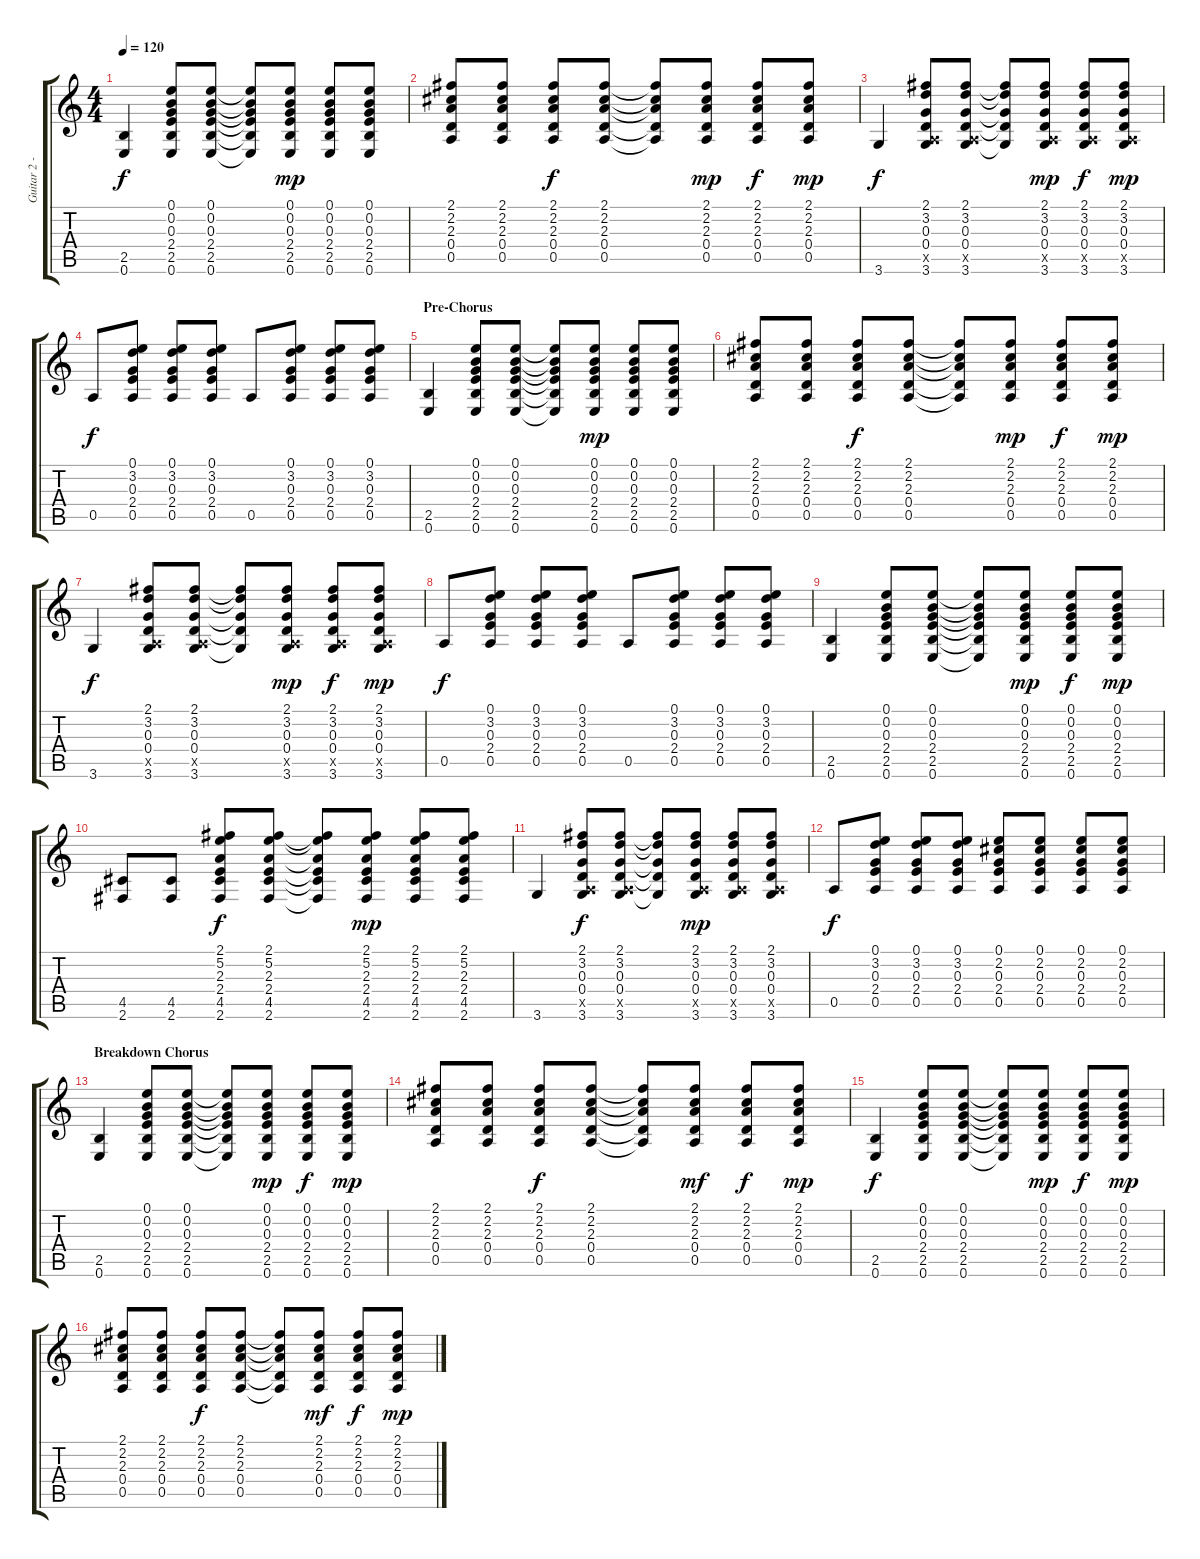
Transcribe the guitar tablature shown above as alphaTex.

\track ("Guitar 2 - Michelle Branch" "Guitar 2 -") {instrument acousticguitarnylon}
\staff {score tabs}
\tuning (E4 B3 G3 D3 A2 E2) {hide}
\ts (4 4)
\tempo 120
\clef g2
\ks c
(2.5 0.6).4{dy f} (0.1 0.2 0.3 2.4 2.5 0.6).8 (0.1 0.2 0.3 2.4 2.5 0.6).8 (0.1{t} 0.2{t} 0.3{t} 2.4{t} 2.5{t} 0.6{t}).8 (0.1 0.2 0.3 2.4 2.5 0.6).8{dy mp} (0.1 0.2 0.3 2.4 2.5 0.6).8 (0.1 0.2 0.3 2.4 2.5 0.6).8 |
(2.1 2.2 2.3 0.4 0.5).8 (2.1 2.2 2.3 0.4 0.5).8 (2.1 2.2 2.3 0.4 0.5).8{dy f} (2.1 2.2 2.3 0.4 0.5).8 (2.1{t} 2.2{t} 2.3{t} 0.4{t} 0.5{t}).8 (2.1 2.2 2.3 0.4 0.5).8{dy mp} (2.1 2.2 2.3 0.4 0.5).8{dy f} (2.1 2.2 2.3 0.4 0.5).8{dy mp} |
3.6.4{dy f} (2.1 3.2 0.3 0.4 0.5{x} 3.6).8 (2.1 3.2 0.3 0.4 0.5{x} 3.6).8 (2.1{t} 3.2{t} 0.3{t} 0.4{t} 3.6{t}).8 (2.1 3.2 0.3 0.4 0.5{x} 3.6).8{dy mp} (2.1 3.2 0.3 0.4 0.5{x} 3.6).8{dy f} (2.1 3.2 0.3 0.4 0.5{x} 3.6).8{dy mp} |
0.5.8{dy f} (0.1 3.2 0.3 2.4 0.5).8 (0.1 3.2 0.3 2.4 0.5).8 (0.1 3.2 0.3 2.4 0.5).8 0.5.8 (0.1 3.2 0.3 2.4 0.5).8 (0.1 3.2 0.3 2.4 0.5).8 (0.1 3.2 0.3 2.4 0.5).8 |
\section ("" "Pre-Chorus")
(2.5 0.6).4 (0.1 0.2 0.3 2.4 2.5 0.6).8 (0.1 0.2 0.3 2.4 2.5 0.6).8 (0.1{t} 0.2{t} 0.3{t} 2.4{t} 2.5{t} 0.6{t}).8 (0.1 0.2 0.3 2.4 2.5 0.6).8{dy mp} (0.1 0.2 0.3 2.4 2.5 0.6).8 (0.1 0.2 0.3 2.4 2.5 0.6).8 |
(2.1 2.2 2.3 0.4 0.5).8 (2.1 2.2 2.3 0.4 0.5).8 (2.1 2.2 2.3 0.4 0.5).8{dy f} (2.1 2.2 2.3 0.4 0.5).8 (2.1{t} 2.2{t} 2.3{t} 0.4{t} 0.5{t}).8 (2.1 2.2 2.3 0.4 0.5).8{dy mp} (2.1 2.2 2.3 0.4 0.5).8{dy f} (2.1 2.2 2.3 0.4 0.5).8{dy mp} |
3.6.4{dy f} (2.1 3.2 0.3 0.4 0.5{x} 3.6).8 (2.1 3.2 0.3 0.4 0.5{x} 3.6).8 (2.1{t} 3.2{t} 0.3{t} 0.4{t} 3.6{t}).8 (2.1 3.2 0.3 0.4 0.5{x} 3.6).8{dy mp} (2.1 3.2 0.3 0.4 0.5{x} 3.6).8{dy f} (2.1 3.2 0.3 0.4 0.5{x} 3.6).8{dy mp} |
0.5.8{dy f} (0.1 3.2 0.3 2.4 0.5).8 (0.1 3.2 0.3 2.4 0.5).8 (0.1 3.2 0.3 2.4 0.5).8 0.5.8 (0.1 3.2 0.3 2.4 0.5).8 (0.1 3.2 0.3 2.4 0.5).8 (0.1 3.2 0.3 2.4 0.5).8 |
(2.5 0.6).4 (0.1 0.2 0.3 2.4 2.5 0.6).8 (0.1 0.2 0.3 2.4 2.5 0.6).8 (0.1{t} 0.2{t} 0.3{t} 2.4{t} 2.5{t} 0.6{t}).8 (0.1 0.2 0.3 2.4 2.5 0.6).8{dy mp} (0.1 0.2 0.3 2.4 2.5 0.6).8{dy f} (0.1 0.2 0.3 2.4 2.5 0.6).8{dy mp} |
(4.5 2.6).8 (4.5 2.6).8 (2.1 5.2 2.3 2.4 4.5 2.6).8{dy f} (2.1 5.2 2.3 2.4 4.5 2.6).8 (2.1{t} 5.2{t} 2.3{t} 2.4{t} 4.5{t} 2.6{t}).8 (2.1 5.2 2.3 2.4 4.5 2.6).8{dy mp} (2.1 5.2 2.3 2.4 4.5 2.6).8 (2.1 5.2 2.3 2.4 4.5 2.6).8 |
3.6.4 (2.1 3.2 0.3 0.4 0.5{x} 3.6).8{dy f} (2.1 3.2 0.3 0.4 0.5{x} 3.6).8 (2.1{t} 3.2{t} 0.3{t} 0.4{t} 3.6{t}).8 (2.1 3.2 0.3 0.4 0.5{x} 3.6).8{dy mp} (2.1 3.2 0.3 0.4 0.5{x} 3.6).8 (2.1 3.2 0.3 0.4 0.5{x} 3.6).8 |
0.5.8{dy f} (0.1 3.2 0.3 2.4 0.5).8 (0.1 3.2 0.3 2.4 0.5).8 (0.1 3.2 0.3 2.4 0.5).8 (0.1 2.2 0.3 2.4 0.5).8 (0.1 2.2 0.3 2.4 0.5).8 (0.1 2.2 0.3 2.4 0.5).8 (0.1 2.2 0.3 2.4 0.5).8 |
\section ("" "Breakdown Chorus")
(2.5 0.6).4 (0.1 0.2 0.3 2.4 2.5 0.6).8 (0.1 0.2 0.3 2.4 2.5 0.6).8 (0.1{t} 0.2{t} 0.3{t} 2.4{t} 2.5{t} 0.6{t}).8 (0.1 0.2 0.3 2.4 2.5 0.6).8{dy mp} (0.1 0.2 0.3 2.4 2.5 0.6).8{dy f} (0.1 0.2 0.3 2.4 2.5 0.6).8{dy mp} |
(2.1 2.2 2.3 0.4 0.5).8 (2.1 2.2 2.3 0.4 0.5).8 (2.1 2.2 2.3 0.4 0.5).8{dy f} (2.1 2.2 2.3 0.4 0.5).8 (2.1{t} 2.2{t} 2.3{t} 0.4{t} 0.5{t}).8 (2.1 2.2 2.3 0.4 0.5).8{dy mf} (2.1 2.2 2.3 0.4 0.5).8{dy f} (2.1 2.2 2.3 0.4 0.5).8{dy mp} |
(2.5 0.6).4{dy f} (0.1 0.2 0.3 2.4 2.5 0.6).8 (0.1 0.2 0.3 2.4 2.5 0.6).8 (0.1{t} 0.2{t} 0.3{t} 2.4{t} 2.5{t} 0.6{t}).8 (0.1 0.2 0.3 2.4 2.5 0.6).8{dy mp} (0.1 0.2 0.3 2.4 2.5 0.6).8{dy f} (0.1 0.2 0.3 2.4 2.5 0.6).8{dy mp} |
(2.1 2.2 2.3 0.4 0.5).8 (2.1 2.2 2.3 0.4 0.5).8 (2.1 2.2 2.3 0.4 0.5).8{dy f} (2.1 2.2 2.3 0.4 0.5).8 (2.1{t} 2.2{t} 2.3{t} 0.4{t} 0.5{t}).8 (2.1 2.2 2.3 0.4 0.5).8{dy mf} (2.1 2.2 2.3 0.4 0.5).8{dy f} (2.1 2.2 2.3 0.4 0.5).8{dy mp}
